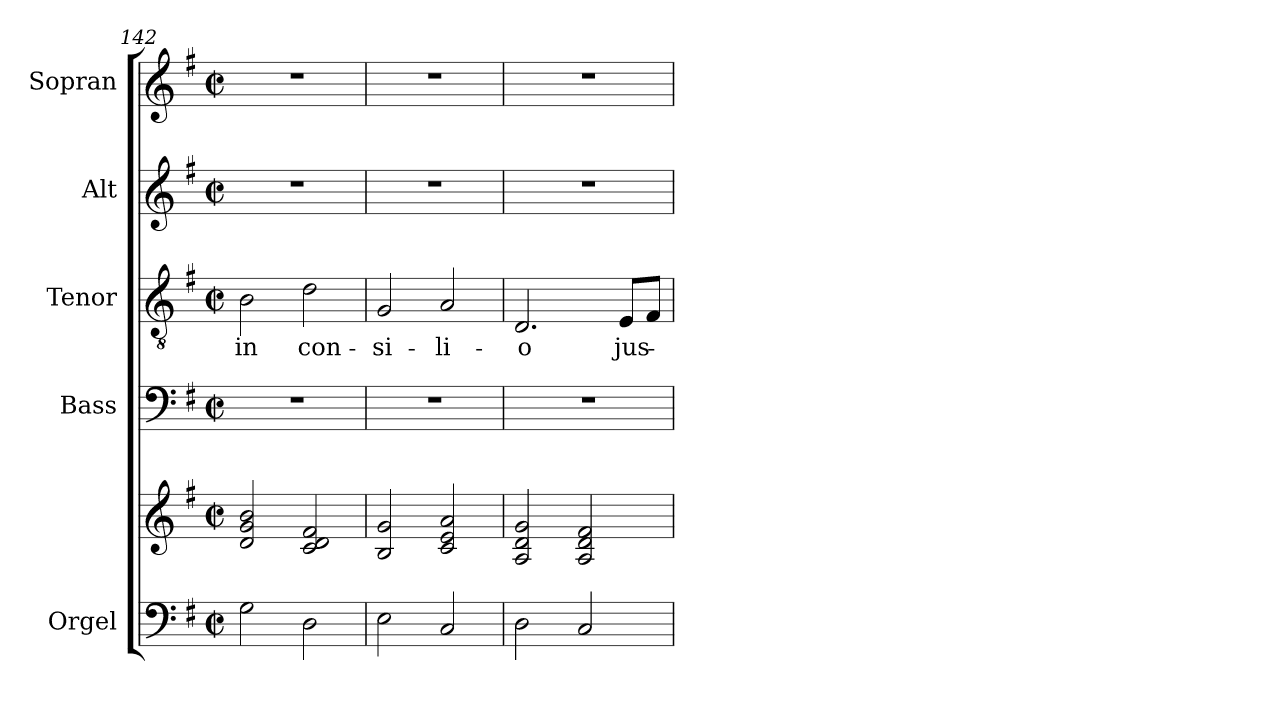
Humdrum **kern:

**kern	**kern	**kern	**kern	**text	**kern	**kern
*part5	*part5	*part4	*part3	*part3	*part2	*part1
*staff6	*staff5	*staff4	*staff3	*staff3	*staff2	*staff1
*I"Orgel	*	*I"Bass	*I"Tenor	*	*I"Alt	*I"Sopran
*I'Org.	*	*I'B.	*I'T.	*	*I'A.	*I'S.
*clefF4	*clefG2	*clefF4	*clefGv2	*	*clefG2	*clefG2
*k[f#]	*k[f#]	*k[f#]	*k[f#]	*	*k[f#]	*k[f#]
*G:	*G:	*G:	*G:	*	*G:	*G:
*M2/2	*M2/2	*M2/2	*M2/2	*	*M2/2	*M2/2
*met(c|)	*met(c|)	*met(c|)	*met(c|)	*	*met(c|)	*met(c|)
=142	=142	=142	=142	=142	=142	=142
!	!	!	!	!LO:LY:b	!	!
2G\	2d/ 2g/ 2b/	1r	2B\	in	1r	1r
!	!	!	!	!LO:LY:b	!	!
2D\	2c/ 2d/ 2f#/	.	2d\	con-	.	.
=143	=143	=143	=143	=143	=143	=143
!	!	!	!	!LO:LY:b	!	!
2E\	2B/ 2g/	1r	2G/	-si-	1r	1r
!	!	!	!	!LO:LY:b	!	!
2C/	2c/ 2e/ 2a/	.	2A/	-li-	.	.
!!LO:LB:g=z
=144	=144	=144	=144	=144	=144	=144
!	!	!	!	!LO:LY:b	!	!
2D\	2A/ 2d/ 2g/	1r	2.D/	-o	1r	1r
2C/	2A/ 2d/ 2f#/	.	.	.	.	.
!	!	!	!	!LO:LY:b	!	!
.	.	.	8E/L	jus-	.	.
.	.	.	8F#/J	.	.	.
=	=	=	=	=	=	=
*-	*-	*-	*-	*-	*-	*-
